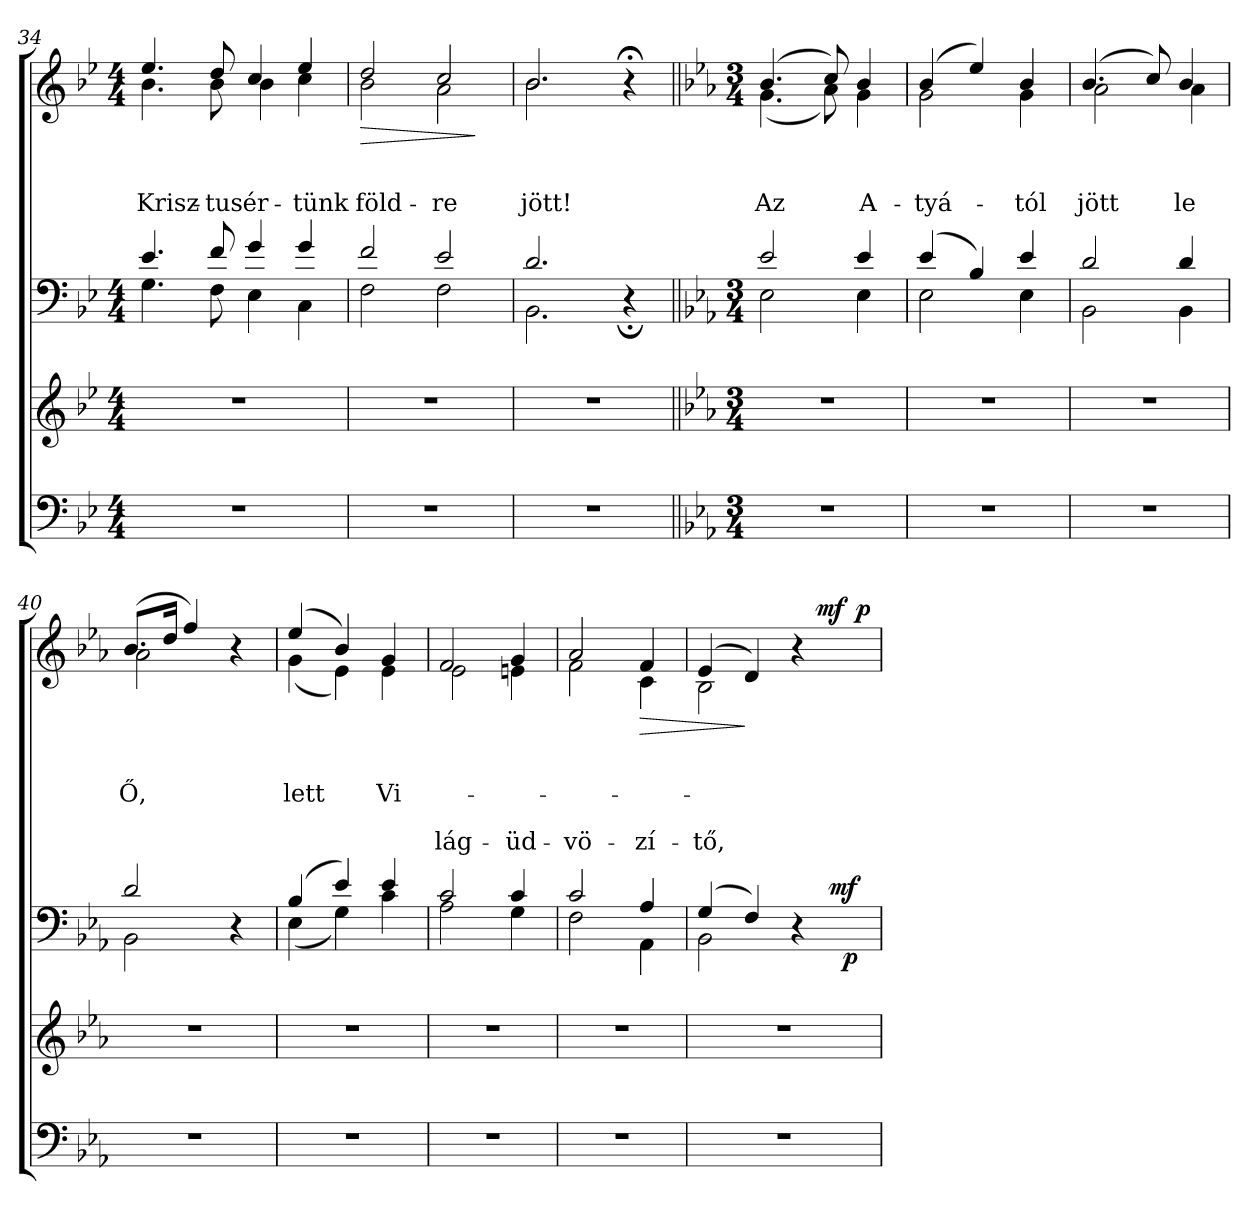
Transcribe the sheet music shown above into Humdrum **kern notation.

**kern	**kern	**kern	**dynam	**kern	**text	**text	**text	**text	**text	**dynam
*part4	*part3	*part2	*part2	*part1	*part1	*part1	*part1	*part1	*part1	*part1
*staff4	*staff3	*staff2	*staff2	*staff1	*staff1	*staff1	*staff1	*staff1	*staff1	*staff1
*clefF4	*clefG2	*clefF4	*	*clefG2	*	*	*	*	*	*
*k[b-e-]	*k[b-e-]	*k[b-e-]	*	*k[b-e-]	*	*	*	*	*	*
*B-:	*B-:	*B-:	*	*B-:	*	*	*	*	*	*
*M4/4	*M4/4	*M4/4	*	*M4/4	*	*	*	*	*	*
=34	=34	=34	=34	=34	=34	=34	=34	=34	=34	=34
*	*	*^	*	*	*	*	*	*	*	*
!	!	!	!	!	!	!	!	!LO:LY:b	!	!	!
*	*	*	*	*	*^	*	*	*	*	*	*
1r	1r	4.e-/	4.G\	.	4.ee-/	4.b-\	.	.	Krisz-	.	.	.
!	!	!	!	!	!	!	!	!	!LO:LY:b	!	!	!
.	.	8f/	8F\	.	8dd/	8b-\	.	.	-tus	.	.	.
!	!	!	!	!	!	!	!	!	!LO:LY:b	!	!	!
.	.	4g/	4E-\	.	4cc/	4b-\	.	.	ér-	.	.	.
!	!	!	!	!	!	!	!	!	!LO:LY:b	!	!	!
.	.	4g/	4C\	.	4ee-/	4cc\	.	.	-tünk	.	.	.
=35	=35	=35	=35	=35	=35	=35	=35	=35	=35	=35	=35	=35
!	!	!	!	!	!	!	!	!	!LO:LY:b	!	!	!LO:HP:b
1r	1r	2f/	2F\	.	2dd/	2b-\	.	.	föld-	.	.	>
!	!	!	!	!	!	!	!	!	!LO:LY:b	!	!	!
.	.	2e-/	2F\	.	2cc/	2a\	.	.	-re	.	.	.
*	*	*v	*v	*	*	*	*	*	*	*	*	*
*	*	*	*	*v	*v	*	*	*	*	*	*
.	.	.	.	.	.	.	.	.	.	]
=36	=36	=36	=36	=36	=36	=36	=36	=36	=36	=36
*	*	*^	*	*	*	*	*	*	*	*
!	!	!	!	!	!	!	!	!LO:LY:b	!	!	!
*	*	*	*	*	*^	*	*	*	*	*	*
1r	1r	2.d/	2.BB-\	.	2.b-/	2.b-\	.	.	jött!	.	.	.
.	.	4ryy	4r;<	.	4r;	4ryy	.	.	.	.	.	.
!!LO:LB:g=z	!!
=37||	=37||	=37||	=37||	=37||	=37||	=37||	=37||	=37||	=37||	=37||	=37||	=37||
*k[b-e-a-]	*k[b-e-a-]	*k[b-e-a-]	*	*	*k[b-e-a-]	*	*	*	*	*	*	*
*E-:	*E-:	*E-:	*	*	*E-:	*	*	*	*	*	*	*
*M3/4	*M3/4	*M3/4	*	*	*M3/4	*	*	*	*	*	*	*
!	!	!	!	!	!	!	!	!	!LO:LY:b	!	!	!
2.r	2.r	2e-/	2E-\	.	(>4.b-/	(<4.g\	.	.	Az	.	.	.
.	.	.	.	.	8cc/)	8a-\)	.	.	.	.	.	.
!	!	!	!	!	!	!	!	!	!LO:LY:b	!	!	!
.	.	4e-/	4E-\	.	4b-/	4g\	.	.	A-	.	.	.
=38	=38	=38	=38	=38	=38	=38	=38	=38	=38	=38	=38	=38
!	!	!	!	!	!	!	!	!	!LO:LY:b	!	!	!
2.r	2.r	(>4e-/	2E-\	.	(>4b-/	2g\	.	.	-tyá-	.	.	.
.	.	4B-/)	.	.	4ee-/)	.	.	.	.	.	.	.
!	!	!	!	!	!	!	!	!	!LO:LY:b	!	!	!
.	.	4e-/	4E-\	.	4b-/	4g\	.	.	-tól	.	.	.
=39	=39	=39	=39	=39	=39	=39	=39	=39	=39	=39	=39	=39
!	!	!	!	!	!	!	!	!	!LO:LY:b	!	!	!
2.r	2.r	2d/	2BB-\	.	(>4.b-/	2a-\	.	.	jött	.	.	.
.	.	.	.	.	8cc/)	.	.	.	.	.	.	.
!	!	!	!	!	!	!	!	!	!LO:LY:b	!	!	!
.	.	4d/	4BB-\	.	4b-/	4a-\	.	.	le	.	.	.
=40	=40	=40	=40	=40	=40	=40	=40	=40	=40	=40	=40	=40
!	!	!	!	!	!	!	!	!	!LO:LY:b	!	!	!
2.r	2.r	2d/	2BB-\	.	(>8.b-/L	2a-\	.	.	Ő,	.	.	.
.	.	.	.	.	16dd/Jk	.	.	.	.	.	.	.
.	.	.	.	.	4ff/)	.	.	.	.	.	.	.
.	.	4ryy	4r	.	4r	4ryy	.	.	.	.	.	.
=41	=41	=41	=41	=41	=41	=41	=41	=41	=41	=41	=41	=41
!	!	!	!	!	!	!	!	!	!LO:LY:b	!	!	!
2.r	2.r	(>4B-/	(<4E-\	.	(>4ee-/	(<4g\	.	.	lett	.	.	.
.	.	4e-/)	4G\)	.	4b-/)	4e-\)	.	.	.	.	.	.
!	!	!	!	!	!	!	!	!	!LO:LY:b	!	!	!
.	.	4e-/	4c\	.	4g/	4e-\	.	.	Vi-	.	.	.
!!LO:LB:g=z	!!
=42	=42	=42	=42	=42	=42	=42	=42	=42	=42	=42	=42	=42
!	!	!	!	!	!	!	!	!	!	!	!LO:LY:b	!
2.r	2.r	2c/	2A-\	.	2f/	2e-\	.	.	.	.	lág-	.
!	!	!	!	!	!	!	!	!	!	!	!LO:LY:b	!
.	.	4c/	4G\	.	4g/	4en\	.	.	.	.	-üd-	.
=43	=43	=43	=43	=43	=43	=43	=43	=43	=43	=43	=43	=43
!	!	!	!	!	!	!	!	!	!	!	!LO:LY:b	!
2.r	2.r	2c/	2F\	.	2a-/	2f\	.	.	.	.	-vö-	.
!	!	!	!	!	!	!	!	!	!	!	!LO:LY:b	!LO:HP:b
.	.	4A-/	4AA-\	.	4f/	4c\	.	.	.	.	-zí-	>
*	*	*	*	*	*v	*v	*	*	*	*	*	*
=44	=44	=44	=44	=44	=44	=44	=44	=44	=44	=44	=44
*	*	*	*	*	*^	*	*	*	*	*	*
!	!	!	!	!	!	!	!	!	!	!	!LO:LY:b	!
*	*	*	*	*	*^	*^	*	*	*	*	*	*
2.r	2.r	(>4G/	2BB-\	.	(>4e-/	2B-\	2ryy	2ryy	.	.	.	.	-tő,	.
.	.	4F/)	.	.	4d/)	.	.	.	.	.	.	.	.	]
.	.	8ryy	4r	.	4r	4ryy	16.ryy	8.ryy	.	.	.	.	.	.
!	!	!	!	!	!	!	!	!	!	!	!	!	!	!LO:DY:b
.	.	.	.	.	.	.	8ryy	.	.	.	.	.	.	mf
!	!	!	!	!LO:DY:a	!	!	!	!	!	!	!	!	!	!
.	.	32ryy	.	mf	.	.	.	.	.	.	.	.	.	.
!	!	!	!	!LO:DY:b	!	!	!	!	!	!	!	!	!	!
.	.	16.ryy	.	p	.	.	.	.	.	.	.	.	.	.
!	!	!	!	!	!	!	!	!	!	!	!	!	!	!LO:DY:a
.	.	.	.	.	.	.	.	16ryy	.	.	.	.	.	p
.	.	.	.	.	.	.	32ryy	.	.	.	.	.	.	.
*	*	*v	*v	*	*	*	*	*	*	*	*	*	*	*
*	*	*	*	*v	*v	*v	*v	*	*	*	*	*	*
=	=	=	=	=	=	=	=	=	=	=
*-	*-	*-	*-	*-	*-	*-	*-	*-	*-	*-
